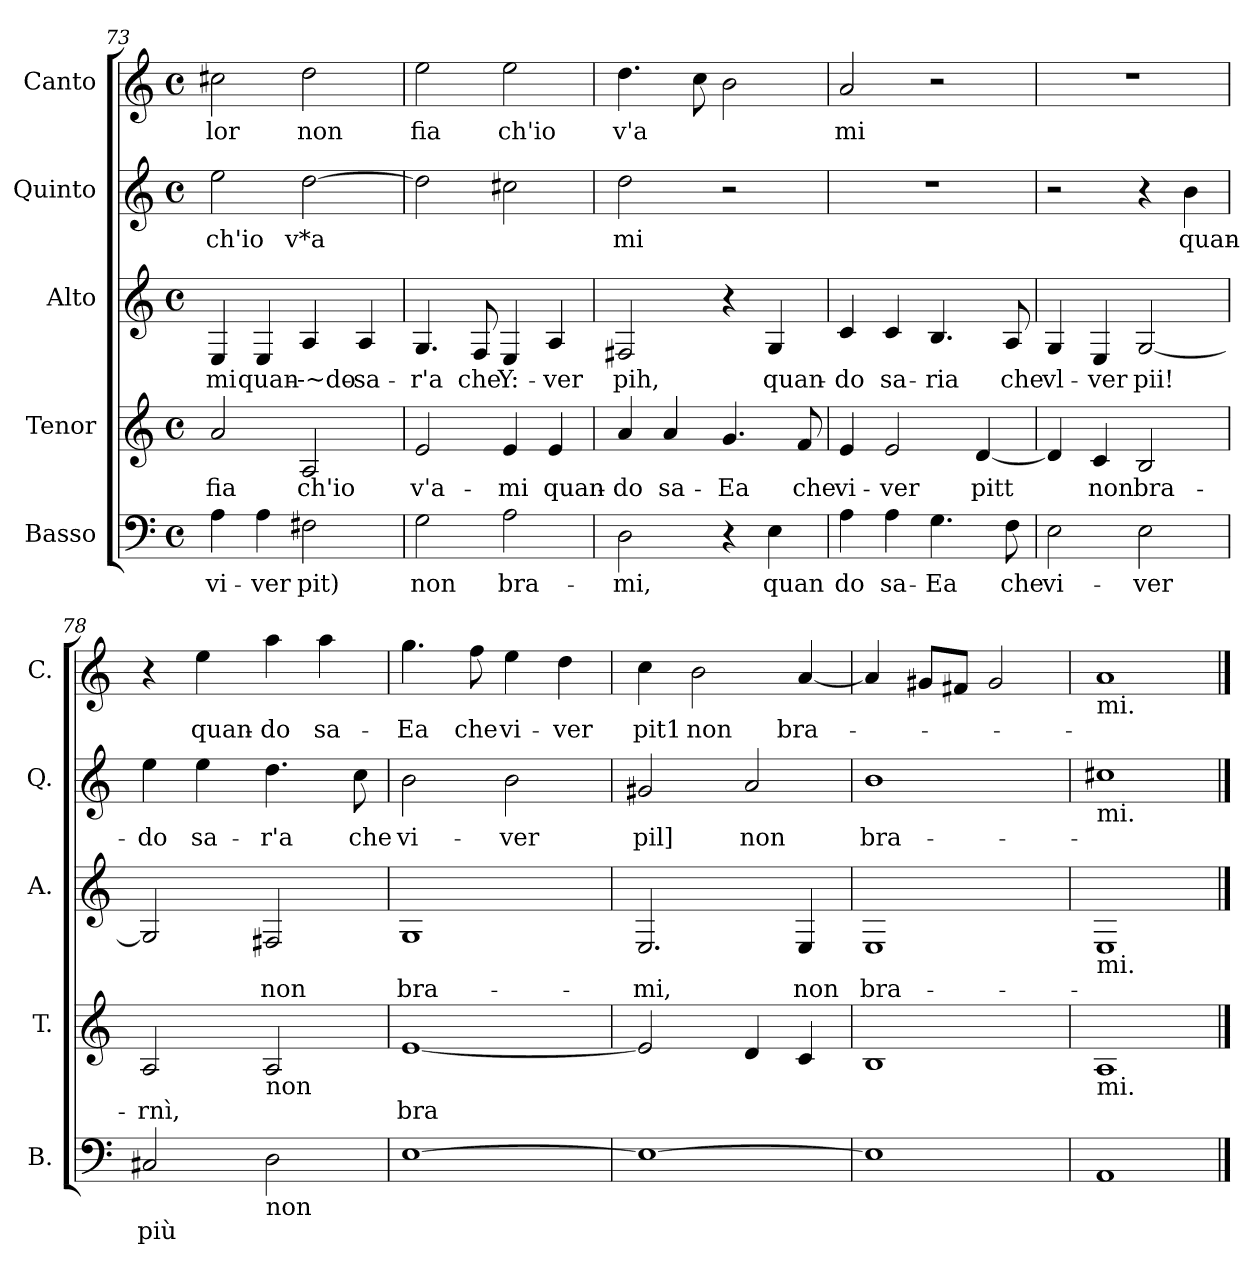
**kern	**text	**kern	**text	**kern	**text	**kern	**text	**kern	**text
*part5	*part5	*part4	*part4	*part3	*part3	*part2	*part2	*part1	*part1
*staff5	*staff5	*staff4	*staff4	*staff3	*staff3	*staff2	*staff2	*staff1	*staff1
*I"Basso	*	*I"Tenor	*	*I"Alto	*	*I"Quinto	*	*I"Canto	*
*I'B.	*	*I'T.	*	*I'A.	*	*I'Q.	*	*I'C.	*
*clefF4	*	*clefG2	*	*clefG2	*	*clefG2	*	*clefG2	*
*k[]	*	*k[]	*	*k[]	*	*k[]	*	*k[]	*
*M4/4	*	*M4/4	*	*M4/4	*	*M4/4	*	*M4/4	*
*met(c)	*	*met(c)	*	*met(c)	*	*met(c)	*	*met(c)	*
=73	=73	=73	=73	=73	=73	=73	=73	=73	=73
!	!LO:LY:b	!	!LO:LY:b	!	!LO:LY:b	!	!LO:LY:b	!	!LO:LY:b
4A\	-vi-	2a/	-fia	4E/	-mi	2ee\	-ch'io	2cc#X\	-lor
!	!LO:LY:b	!	!	!	!LO:LY:b	!	!	!	!
4A\	-ver	.	.	4E/	-quan-	.	.	.	.
!	!LO:LY:b	!	!LO:LY:b	!	!LO:LY:b	!	!LO:LY:b	!	!LO:LY:b
2F#X\	-pit)	2A/	-ch'io	4A/	--~do-	[2dd\	-v*a	2dd\	-non
!	!	!	!	!	!LO:LY:b	!	!	!	!
.	.	.	.	4A/	-sa-	.	.	.	.
!!LO:PB:g=z
=74	=74	=74	=74	=74	=74	=74	=74	=74	=74
!	!LO:LY:b	!	!LO:LY:b	!	!LO:LY:b	!	!	!	!LO:LY:b
2G\	-non	2e/	-v'a-	4.G/	-r'a	2dd\]	.	2ee\	-fia
!	!	!	!	!	!LO:LY:b	!	!	!	!
.	.	.	.	8F/	-che	.	.	.	.
!	!LO:LY:b	!	!LO:LY:b	!	!LO:LY:b	!	!	!	!LO:LY:b
2A\	-bra-	4e/	-mi	4E/	-Y:-	2cc#X\	.	2ee\	-ch'io
!	!	!	!LO:LY:b	!	!LO:LY:b	!	!	!	!
.	.	4e/	-quan-	4A/	-ver	.	.	.	.
=75	=75	=75	=75	=75	=75	=75	=75	=75	=75
!	!LO:LY:b	!	!LO:LY:b	!	!LO:LY:b	!	!LO:LY:b	!	!LO:LY:b
2D\	-mi,	4a/	-do	2F#X/	-pih,	2dd\	-mi	4.dd\	-v'a
!	!	!	!LO:LY:b	!	!	!	!	!	!
.	.	4a/	-sa-	.	.	.	.	.	.
.	.	.	.	.	.	.	.	8cc\	.
!	!	!	!LO:LY:b	!	!	!	!	!	!
4r	.	4.g/	-Ea	4r	.	2r	.	2b\	.
!	!LO:LY:b	!	!	!	!LO:LY:b	!	!	!	!
4E\	-quan	.	.	4G/	-quan-	.	.	.	.
!	!	!	!LO:LY:b	!	!	!	!	!	!
.	.	8f/	-che	.	.	.	.	.	.
=76	=76	=76	=76	=76	=76	=76	=76	=76	=76
!	!LO:LY:b	!	!LO:LY:b	!	!LO:LY:b	!	!	!	!LO:LY:b
4A\	-do	4e/	-vi-	4c/	-do	1r	.	2a/	-mi
!	!LO:LY:b	!	!LO:LY:b	!	!LO:LY:b	!	!	!	!
4A\	-sa-	2e/	-ver	4c/	-sa-	.	.	.	.
!	!LO:LY:b	!	!	!	!LO:LY:b	!	!	!	!
4.G\	-Ea	.	.	4.B/	-ria	.	.	2r	.
!	!	!	!LO:LY:b	!	!	!	!	!	!
.	.	[4d/	-pitt	.	.	.	.	.	.
!	!LO:LY:b	!	!	!	!LO:LY:b	!	!	!	!
8F\	-che	.	.	8A/	-che	.	.	.	.
=77	=77	=77	=77	=77	=77	=77	=77	=77	=77
!	!LO:LY:b	!	!	!	!LO:LY:b	!	!	!	!
2E\	-vi-	4d/]	.	4G/	-vl-	2r	.	1r	.
!	!	!	!LO:LY:b	!	!LO:LY:b	!	!	!	!
.	.	4c/	-non	4E/	-ver	.	.	.	.
!	!LO:LY:b	!	!LO:LY:b	!	!LO:LY:b	!	!	!	!
2E\	-ver	2B/	-bra-	[2G/	-pii!	4r	.	.	.
!	!	!	!	!	!	!	!LO:LY:b	!	!
.	.	.	.	.	.	4b\	-quan-	.	.
=78	=78	=78	=78	=78	=78	=78	=78	=78	=78
!	!LO:LY:b	!	!LO:LY:b	!	!	!	!LO:LY:b	!	!
2C#X/	-più	2A/	-rnì,	2G/]	.	4ee\	-do	4r	.
!	!	!	!	!	!	!	!LO:LY:b	!	!LO:LY:b
.	.	.	.	.	.	4ee\	-sa-	4ee\	-quan-
!	!	!LO:TX:b:t=non	!	!	!	!	!	!	!
!LO:TX:b:t=non	!	!	!	!	!	!	!	!	!
!	!	!	!	!	!LO:LY:b	!	!LO:LY:b	!	!LO:LY:b
2D\	.	2A/	.	2F#X/	-non	4.dd\	-r'a	4aa\	-do
!	!	!	!	!	!	!	!	!	!LO:LY:b
.	.	.	.	.	.	.	.	4aa\	-sa-
!	!	!	!	!	!	!	!LO:LY:b	!	!
.	.	.	.	.	.	8cc\	-che	.	.
=79	=79	=79	=79	=79	=79	=79	=79	=79	=79
!	!	!	!LO:LY:b	!	!LO:LY:b	!	!LO:LY:b	!	!LO:LY:b
[1E	.	[1e	-bra	1G	-bra-	2b\	-vi-	4.gg\	-Ea
!	!	!	!	!	!	!	!	!	!LO:LY:b
.	.	.	.	.	.	.	.	8ff\	-che
!	!	!	!	!	!	!	!LO:LY:b	!	!LO:LY:b
.	.	.	.	.	.	2b\	-ver	4ee\	-vi-
!	!	!	!	!	!	!	!	!	!LO:LY:b
.	.	.	.	.	.	.	.	4dd\	-ver
=80	=80	=80	=80	=80	=80	=80	=80	=80	=80
!	!	!	!	!	!LO:LY:b	!	!LO:LY:b	!	!LO:LY:b
1E_	.	2e/]	.	2.E/	-mi,	2g#X/	-pil]	4cc\	-pit1
!	!	!	!	!	!	!	!	!	!LO:LY:b
.	.	.	.	.	.	.	.	2b\	-non
!	!	!	!	!	!	!	!LO:LY:b	!	!
.	.	4d/	.	.	.	2a/	-non	.	.
!	!	!	!	!	!LO:LY:b	!	!	!	!LO:LY:b
.	.	4c/	.	4E/	-non	.	.	[4a/	-bra-
!!LO:LB:g=z
=81	=81	=81	=81	=81	=81	=81	=81	=81	=81
!	!	!	!	!	!LO:LY:b	!	!LO:LY:b	!	!
1E]	.	1B	.	1E	-bra-	1b	-bra-	4a/]	.
.	.	.	.	.	.	.	.	8g#X/L	.
.	.	.	.	.	.	.	.	8f#X/J	.
.	.	.	.	.	.	.	.	2g#/	.
=82	=82	=82	=82	=82	=82	=82	=82	=82	=82
!	!	!	!	!	!	!	!	!LO:TX:b:t=mi.	!
!	!	!	!	!	!	!LO:TX:b:t=mi.	!	!	!
!	!	!	!	!LO:TX:b:t=mi.	!	!	!	!	!
!	!	!LO:TX:b:t=mi.	!	!	!	!	!	!	!
1AA	.	1A	.	1E	.	1cc#X	.	1a	.
==	==	==	==	==	==	==	==	==	==
*-	*-	*-	*-	*-	*-	*-	*-	*-	*-
